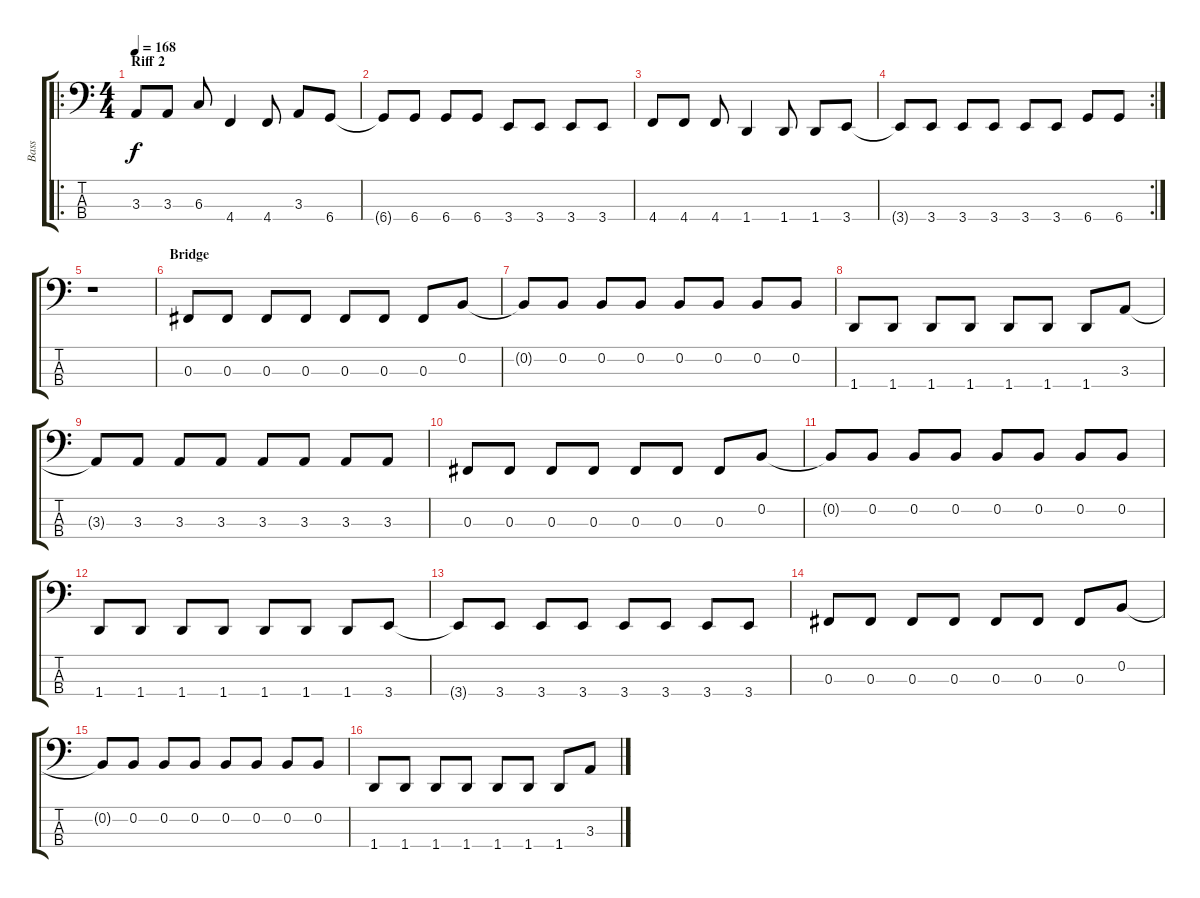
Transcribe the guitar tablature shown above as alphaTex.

\track ("Bass" "Bass") {instrument electricbassfinger}
\staff {score tabs}
\tuning (E2 B1 Gb1 Db1) {hide}
\ro
\ts (4 4)
\section ("" "Riff 2")
\tempo 168
\clef f4
\ks c
3.3.8{dy f} 3.3.8 6.3.8 4.4.4 4.4.8 3.3.8 6.4.8 |
6.4{t}.8 6.4.8 6.4.8 6.4.8 3.4.8 3.4.8 3.4.8 3.4.8 |
4.4.8 4.4.8 4.4.8 1.4.4 1.4.8 1.4.8 3.4.8 |
\rc 2
3.4{t}.8 3.4.8 3.4.8 3.4.8 3.4.8 3.4.8 6.4.8 6.4.8 |
r.1 |
\section ("" "Bridge")
0.3.8 0.3.8 0.3.8 0.3.8 0.3.8 0.3.8 0.3.8 0.2.8 |
0.2{t}.8 0.2.8 0.2.8 0.2.8 0.2.8 0.2.8 0.2.8 0.2.8 |
1.4.8 1.4.8 1.4.8 1.4.8 1.4.8 1.4.8 1.4.8 3.3.8 |
3.3{t}.8 3.3.8 3.3.8 3.3.8 3.3.8 3.3.8 3.3.8 3.3.8 |
0.3.8 0.3.8 0.3.8 0.3.8 0.3.8 0.3.8 0.3.8 0.2.8 |
0.2{t}.8 0.2.8 0.2.8 0.2.8 0.2.8 0.2.8 0.2.8 0.2.8 |
1.4.8 1.4.8 1.4.8 1.4.8 1.4.8 1.4.8 1.4.8 3.4.8 |
3.4{t}.8 3.4.8 3.4.8 3.4.8 3.4.8 3.4.8 3.4.8 3.4.8 |
0.3.8 0.3.8 0.3.8 0.3.8 0.3.8 0.3.8 0.3.8 0.2.8 |
0.2{t}.8 0.2.8 0.2.8 0.2.8 0.2.8 0.2.8 0.2.8 0.2.8 |
1.4.8 1.4.8 1.4.8 1.4.8 1.4.8 1.4.8 1.4.8 3.3.8
